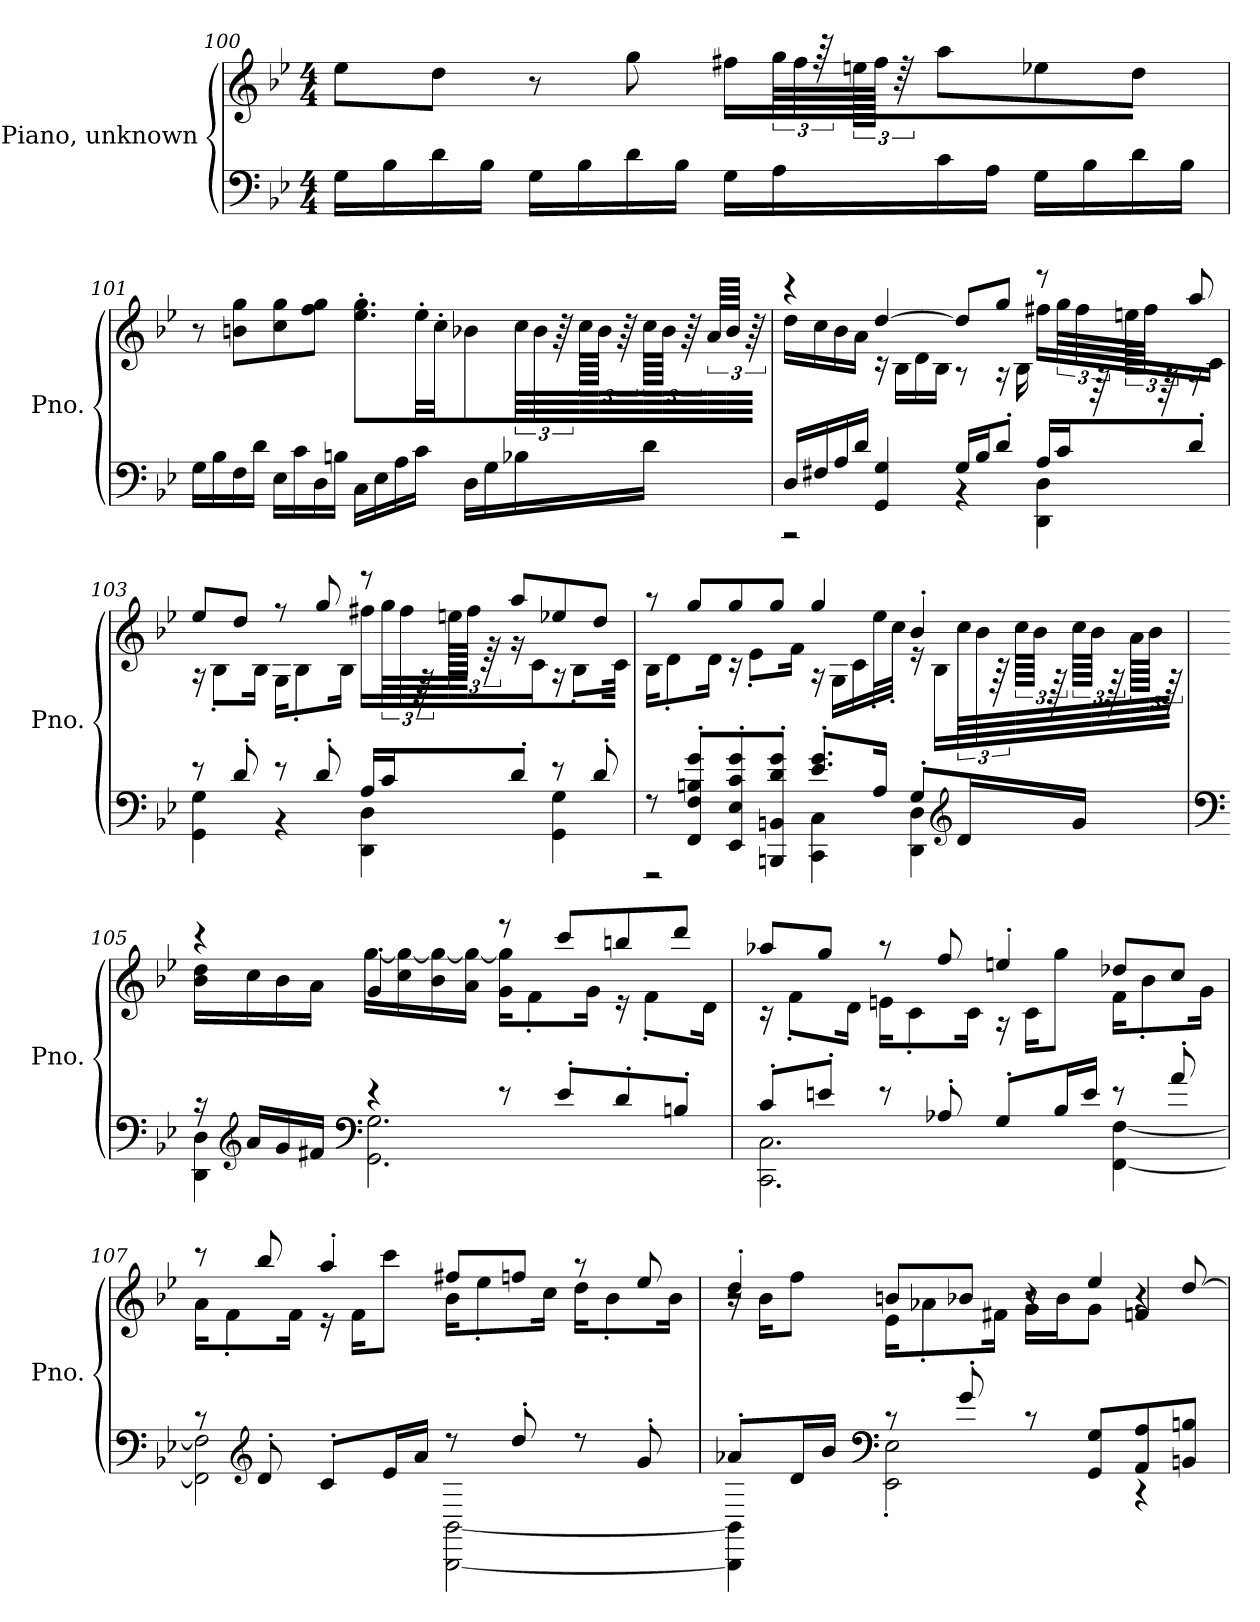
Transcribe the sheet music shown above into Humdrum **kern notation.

**kern	**kern
*part1	*part1
*staff2	*staff1
*I"Piano, unknown	*
*I'Pno.	*
*clefF4	*clefG2
*k[b-e-]	*k[b-e-]
*M4/4	*M4/4
=100	=100
16G\LL	8ee-\L
16B-\	.
16d\	8dd\J
16B-\JJ	.
16G\LL	8r
16B-\	.
16d\	8gg\
16B-\JJ	.
16G\LL	16ff#X\LL
16A\	96gg\LL
.	96ff#\JJJJ
.	96r
.	96een\LLLL
.	96ff#\JJJJ
.	96r
16c\	8aa\L
16A\JJ	.
16G\LL	8ee-X\
16B-\	.
16d\	8dd\J
16B-\JJ	.
!!LO:LB:g=z
=101	=101
16G\LL	8r
16B-\	.
16F\	8bn\ 8gg\L
16d\JJ	.
16E-\LL	8cc\ 8gg\
16c\	.
16D\	8ff\ 8gg\J
16Bn\JJ	.
16C\LL	8.ee-\' 8.gg\'L
16E-\	.
16A\	.
16c\JJ	32ee-'\LL
.	32cc'\JJ
16D\LL	8b-X\
16G\	.
16B-X\	96cc\LLL
.	96b-\JJJJ
.	96r
.	96cc\LLLL
.	96b-\JJJJ
.	96r
16d\JJ	96cc\LLLL
.	96b-\JJJJ
.	96r
.	96a/LLLL
.	96b-/JJJJ
.	96r
!!LO:PB:g=z
=102	=102
*^	*^
16D/LL	2r	4r	16dd\LL
16F#X/	.	.	16cc\
16A/	.	.	16b-\
16d/JJ	.	.	16a\JJ
4GG/ 4G/	.	[4dd/	16r
.	.	.	16B-\LL
.	.	.	16d\
.	.	.	16B-\JJ
16G/LL	4r	8dd/L]	8r
16B-/J	.	.	.
8d'/J	.	8gg/J	16r
.	.	.	16B-\
16A/LL	4DD\ 4D\	8r	16ff#X\LL
16c/J	.	.	96gg\LL
.	.	.	96ff#\JJJJ
.	.	.	96r
.	.	.	96een\LLLL
.	.	.	96ff#\JJJJ
.	.	.	96r
8d'/J	.	8aa/	16r
.	.	.	16c\
!!LO:LB:g=z	!!
=103	=103	=103	=103
8r	4GG\ 4G\	8ee-/L	16r
.	.	.	8B-'\L
8d'/	.	8dd/J	.
.	.	.	16B-\Jk
8r	4r	8r	16G\KL
.	.	.	8B-'\
8d'/	.	8gg/	.
.	.	.	16B-\Jk
16A/LL	4DD\ 4D\	8r	16ff#X\LL
16c/J	.	.	96gg\LL
.	.	.	96ff#\JJJJ
.	.	.	96r
.	.	.	96een\LLLL
.	.	.	96ff#\JJJJ
.	.	.	96r
8d'/J	.	8aa/L	16r
.	.	.	16c\
8r	4GG\ 4G\	8ee-X/	16r
.	.	.	8B-'\L
8d'/	.	8dd/J	.
.	.	.	16c\Jk
!!LO:LB:g=z	!!
=104	=104	=104	=104
8r	2r	8r	16B-\KL
.	.	.	8d'\
8FF/' 8F/' 8Bn/' 8g/'L	.	8gg/L	.
.	.	.	16d\Jk
8EE-/' 8E-/' 8c/' 8g/'	.	8gg/	16r
.	.	.	8e-'\L
8BBBn/' 8BBn/' 8d/' 8g/'J	.	8gg/J	.
.	.	.	16f\Jk
8.e-/' 8.g/'L	4CC\ 4C\	4gg/	16r
.	.	.	16G\LL
.	.	.	16c\
16A/Jk	.	.	32ee-'\L
.	.	.	32cc'\JJJ
8G'/L	4DD\ 4D\	4b-'/	16r
.	.	.	16B-\LL
*clefG2	*	*	*
16d/L	.	.	96cc\LL
.	.	.	96b-\JJJJ
.	.	.	96r
.	.	.	96cc\LLLL
.	.	.	96b-\JJJJ
.	.	.	96r
16g/JJ	.	.	96cc\LLLL
.	.	.	96b-\JJJJ
.	.	.	96r
.	.	.	96a\LLLL
.	.	.	96b-\JJJJ
.	.	.	96r
!!LO:LB:g=z	!!
=105	=105	=105	=105
*clefF4	*	*	*
16r	4DD\ 4D\	4r	16b-\ 16dd\LL
*clefG2	*	*	*
16a/LL	.	.	16cc\
16g/	.	.	16b-\
16f#X/JJ	.	.	16a\JJ
*clefF4	*	*	*
4r	2.GG\ 2.G\	4g'/	[16gg\LL
.	.	.	16cc\ 16gg\_
.	.	.	16b-\ 16gg\_
.	.	.	16a\ 16gg\_JJ
8r	.	8r	16g\ 16gg\]KL
.	.	.	8f'\
8e-'/L	.	8ccc/L	.
.	.	.	16g\Jk
8d'/	.	8bbn/	16r
.	.	.	8f'\L
8Bn'/J	.	8ddd/J	.
.	.	.	16d\Jk
=106	=106	=106	=106
8c'/L	2.CC\ 2.C\	8aa-X/L	16r
.	.	.	8f'\L
8en'/J	.	8gg/J	.
.	.	.	16d\Jk
8r	.	8r	16en\KL
.	.	.	8c'\
8A-X'/	.	8ff/	.
.	.	.	16c\Jk
8G'/L	.	4een'/	16r
.	.	.	16c\KL
16B-/L	.	.	8gg\J
16e/JJ	.	.	.
8r	[4FF\ [4F\	8dd-X/L	16f\KL
.	.	.	8b-'\
8a'/	.	8cc/J	.
.	.	.	16g\Jk
!!LO:LB:g=z	!!
=107	=107	=107	=107
8r	2FF\] 2F\]	8r	16a\KL
.	.	.	8f'\
*clefG2	*	*	*
8d'/	.	8bb-/	.
.	.	.	16f\Jk
8c'/L	.	4aa'/	16r
.	.	.	16f\KL
16e-/L	.	.	8ccc\J
16a/JJ	.	.	.
8r	[2BBB-\ [2BB-\	8ff#X/L	16b-\KL
.	.	.	8ee-'\
8dd'/	.	8ffn/J	.
.	.	.	16cc\Jk
8r	.	8r	16dd\KL
.	.	.	8b-'\
8g'/	.	8ee-/	.
.	.	.	16b-\Jk
=108	=108	=108	=108
*	*	*	*^
8a-X'/L	4BBB-\] 4BB-\]	4dd'/	16r	2r
.	.	.	16b-\KL	.
16d/L	.	.	8ff\J	.
16b-/JJ	.	.	.	.
*clefF4	*	*	*	*
8r	2EE-\' 2E-\'	8bn/L	16e-\KL	.
.	.	.	8a-X'\	.
8g'/	.	8b-X/J	.	.
.	.	.	16f#X\Jk	.
8r	.	8r	16g\LL	4r
.	.	.	16b-\J	.
8GG/ 8G/L	.	4ee-/	8g\J	.
8AA/ 8A/	4r	.	4r	4fn/
8BBn/ 8Bn/J	.	[8dd/	.	.
*v	*v	*	*	*
*	*v	*v	*v
=	=
*-	*-
